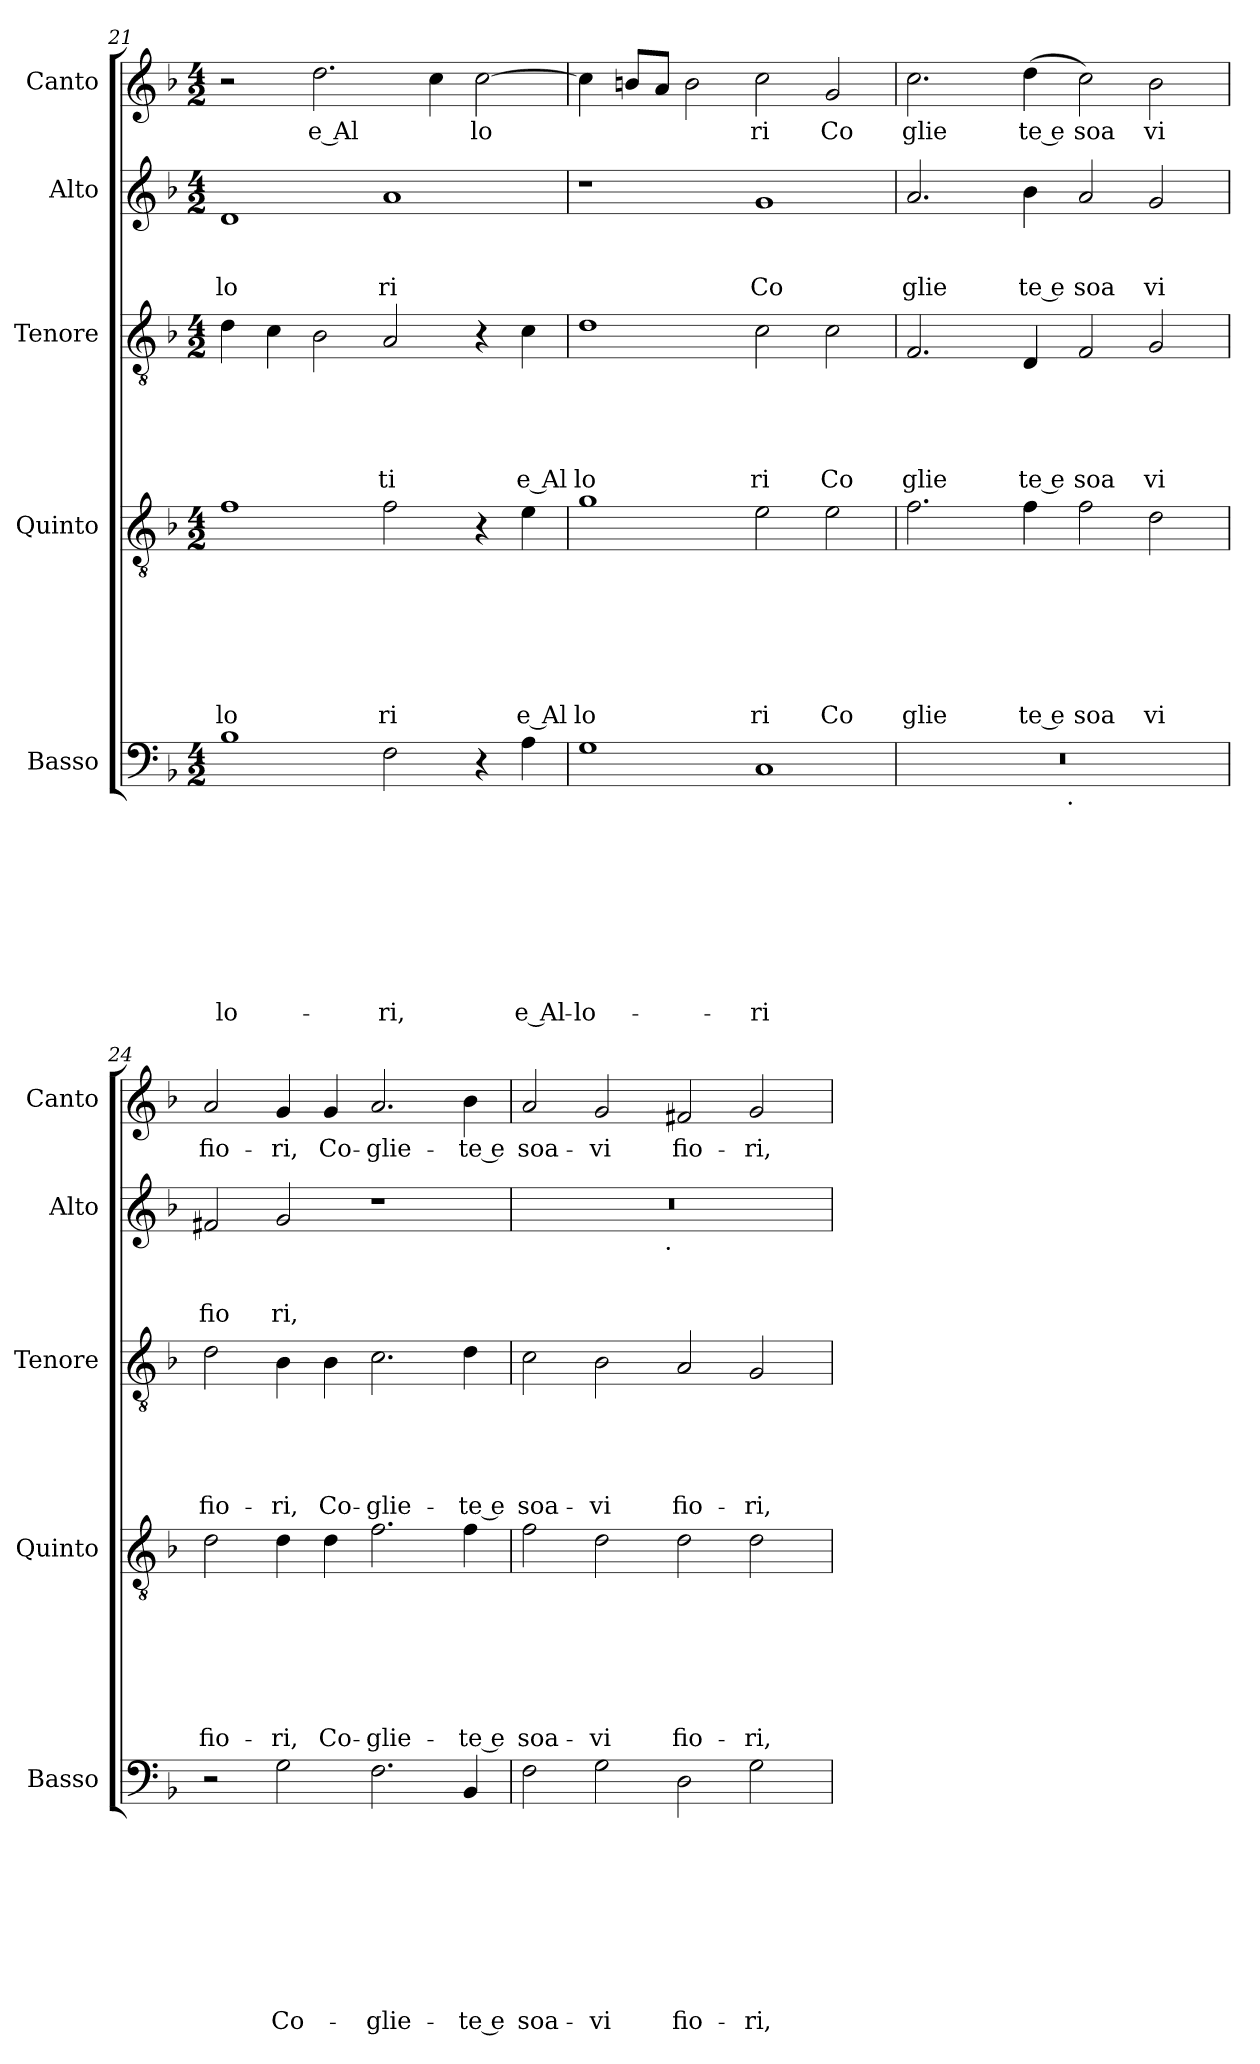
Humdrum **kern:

**kern	**text	**text	**text	**text	**text	**text	**text	**text	**text	**kern	**text	**text	**text	**text	**text	**text	**text	**kern	**text	**text	**text	**text	**text	**kern	**text	**text	**text	**kern	**text
*part5	*part5	*part5	*part5	*part5	*part5	*part5	*part5	*part5	*part5	*part4	*part4	*part4	*part4	*part4	*part4	*part4	*part4	*part3	*part3	*part3	*part3	*part3	*part3	*part2	*part2	*part2	*part2	*part1	*part1
*staff5	*staff5	*staff5	*staff5	*staff5	*staff5	*staff5	*staff5	*staff5	*staff5	*staff4	*staff4	*staff4	*staff4	*staff4	*staff4	*staff4	*staff4	*staff3	*staff3	*staff3	*staff3	*staff3	*staff3	*staff2	*staff2	*staff2	*staff2	*staff1	*staff1
*I"Basso	*	*	*	*	*	*	*	*	*	*I"Quinto	*	*	*	*	*	*	*	*I"Tenore	*	*	*	*	*	*I"Alto	*	*	*	*I"Canto	*
*I'Basso	*	*	*	*	*	*	*	*	*	*I'Quinto	*	*	*	*	*	*	*	*I'Tenore	*	*	*	*	*	*I'Alto	*	*	*	*I'Canto	*
*clefF4	*	*	*	*	*	*	*	*	*	*clefGv2	*	*	*	*	*	*	*	*clefGv2	*	*	*	*	*	*clefG2	*	*	*	*clefG2	*
*k[b-]	*	*	*	*	*	*	*	*	*	*k[b-]	*	*	*	*	*	*	*	*k[b-]	*	*	*	*	*	*k[b-]	*	*	*	*k[b-]	*
*F:	*	*	*	*	*	*	*	*	*	*F:	*	*	*	*	*	*	*	*F:	*	*	*	*	*	*F:	*	*	*	*F:	*
*M4/2	*	*	*	*	*	*	*	*	*	*M4/2	*	*	*	*	*	*	*	*M4/2	*	*	*	*	*	*M4/2	*	*	*	*M4/2	*
=21	=21	=21	=21	=21	=21	=21	=21	=21	=21	=21	=21	=21	=21	=21	=21	=21	=21	=21	=21	=21	=21	=21	=21	=21	=21	=21	=21	=21	=21
!	!	!	!	!	!	!	!	!	!LO:LY:b	!	!	!	!	!	!	!	!LO:LY:b	!	!	!	!	!	!	!	!	!	!LO:LY:b	!	!
1B-	.	.	.	.	.	.	.	.	-lo-	1f	.	.	.	.	.	.	lo	4d\	.	.	.	.	.	1d	.	.	lo	2r	.
.	.	.	.	.	.	.	.	.	.	.	.	.	.	.	.	.	.	4c\	.	.	.	.	.	.	.	.	.	.	.
!	!	!	!	!	!	!	!	!	!	!	!	!	!	!	!	!	!	!	!	!	!	!	!	!	!	!	!	!	!LO:LY:b
.	.	.	.	.	.	.	.	.	.	.	.	.	.	.	.	.	.	2B-\	.	.	.	.	.	.	.	.	.	2.dd\	e Al
!	!	!	!	!	!	!	!	!	!LO:LY:b	!	!	!	!	!	!	!	!LO:LY:b	!	!	!	!	!	!LO:LY:b	!	!	!	!LO:LY:b	!	!
2F\	.	.	.	.	.	.	.	.	-ri,	2f\	.	.	.	.	.	.	ri	2A/	.	.	.	.	ti	1a	.	.	ri	.	.
.	.	.	.	.	.	.	.	.	.	.	.	.	.	.	.	.	.	.	.	.	.	.	.	.	.	.	.	4cc\	.
!	!	!	!	!	!	!	!	!	!	!	!	!	!	!	!	!	!	!	!	!	!	!	!	!	!	!	!	!	!LO:LY:b
4r	.	.	.	.	.	.	.	.	.	4r	.	.	.	.	.	.	.	4r	.	.	.	.	.	.	.	.	.	[>2cc\	lo
!	!	!	!	!	!	!	!	!	!LO:LY:b:rj	!	!	!	!	!	!	!	!LO:LY:b:rj	!	!	!	!	!	!LO:LY:b:rj	!	!	!	!	!	!
4A\	.	.	.	.	.	.	.	.	e Al-	4e\	.	.	.	.	.	.	e Al	4c\	.	.	.	.	e Al	.	.	.	.	.	.
=22	=22	=22	=22	=22	=22	=22	=22	=22	=22	=22	=22	=22	=22	=22	=22	=22	=22	=22	=22	=22	=22	=22	=22	=22	=22	=22	=22	=22	=22
!	!	!	!	!	!	!	!	!	!LO:LY:b	!	!	!	!	!	!	!	!LO:LY:b	!	!	!	!	!	!LO:LY:b	!	!	!	!	!	!
1G	.	.	.	.	.	.	.	.	-lo-	1g	.	.	.	.	.	.	lo	1d	.	.	.	.	lo	1r	.	.	.	4cc\]	.
.	.	.	.	.	.	.	.	.	.	.	.	.	.	.	.	.	.	.	.	.	.	.	.	.	.	.	.	8b/L	.
.	.	.	.	.	.	.	.	.	.	.	.	.	.	.	.	.	.	.	.	.	.	.	.	.	.	.	.	8a/J	.
.	.	.	.	.	.	.	.	.	.	.	.	.	.	.	.	.	.	.	.	.	.	.	.	.	.	.	.	2b\	.
!	!	!	!	!	!	!	!	!	!LO:LY:b	!	!	!	!	!	!	!	!LO:LY:b	!	!	!	!	!	!LO:LY:b	!	!	!	!LO:LY:b	!	!LO:LY:b
1C	.	.	.	.	.	.	.	.	-ri	2e\	.	.	.	.	.	.	ri	2c\	.	.	.	.	ri	1g	.	.	Co	2cc\	ri
!	!	!	!	!	!	!	!	!	!	!	!	!	!	!	!	!	!LO:LY:b	!	!	!	!	!	!LO:LY:b	!	!	!	!	!	!LO:LY:b
.	.	.	.	.	.	.	.	.	.	2e\	.	.	.	.	.	.	Co	2c\	.	.	.	.	Co	.	.	.	.	2g/	Co
=23	=23	=23	=23	=23	=23	=23	=23	=23	=23	=23	=23	=23	=23	=23	=23	=23	=23	=23	=23	=23	=23	=23	=23	=23	=23	=23	=23	=23	=23
!	!	!	!	!	!	!	!	!	!	!	!	!	!	!	!	!	!LO:LY:b	!	!	!	!	!	!LO:LY:b	!	!	!	!LO:LY:b	!	!LO:LY:b
*^	*	*	*	*	*	*	*	*	*	*	*	*	*	*	*	*	*	*	*	*	*	*	*	*	*	*	*	*	*
0r	2ryy	.	.	.	.	.	.	.	.	.	2.f\	.	.	.	.	.	.	glie	2.F/	.	.	.	.	glie	2.a/	.	.	glie	2.cc\	glie
.	4...ryy	.	.	.	.	.	.	.	.	.	.	.	.	.	.	.	.	.	.	.	.	.	.	.	.	.	.	.	.	.
!	!	!	!	!	!	!	!	!	!	!	!	!	!	!	!	!	!	!LO:LY:b:rj	!	!	!	!	!	!LO:LY:b:rj	!	!	!	!LO:LY:b:rj	!	!LO:LY:b:rj
.	.	.	.	.	.	.	.	.	.	.	4f\	.	.	.	.	.	.	te e	4D/	.	.	.	.	te e	4b-\	.	.	te e	(<4dd\	te e
!	!LO:TX:b:t=.	!	!	!	!	!	!	!	!	!	!	!	!	!	!	!	!	!	!	!	!	!	!	!	!	!	!	!	!	!
.	1ryy	.	.	.	.	.	.	.	.	.	.	.	.	.	.	.	.	.	.	.	.	.	.	.	.	.	.	.	.	.
!	!	!	!	!	!	!	!	!	!	!	!	!	!	!	!	!	!	!LO:LY:b	!	!	!	!	!	!LO:LY:b	!	!	!	!LO:LY:b	!	!LO:LY:b
.	.	.	.	.	.	.	.	.	.	.	2f\	.	.	.	.	.	.	soa	2F/	.	.	.	.	soa	2a/	.	.	soa	2cc\)	soa
!	!	!	!	!	!	!	!	!	!	!	!	!	!	!	!	!	!	!LO:LY:b	!	!	!	!	!	!LO:LY:b	!	!	!	!LO:LY:b	!	!LO:LY:b
.	.	.	.	.	.	.	.	.	.	.	2d\	.	.	.	.	.	.	vi	2G/	.	.	.	.	vi	2g/	.	.	vi	2b-\	vi
.	32ryy	.	.	.	.	.	.	.	.	.	.	.	.	.	.	.	.	.	.	.	.	.	.	.	.	.	.	.	.	.
!!LO:LB:g=z
=24	=24	=24	=24	=24	=24	=24	=24	=24	=24	=24	=24	=24	=24	=24	=24	=24	=24	=24	=24	=24	=24	=24	=24	=24	=24	=24	=24	=24	=24	=24
!	!	!	!	!	!	!	!	!	!	!	!	!	!	!	!	!	!	!LO:LY:b	!	!	!	!	!	!LO:LY:b	!	!	!	!LO:LY:b	!	!LO:LY:b
*v	*v	*	*	*	*	*	*	*	*	*	*	*	*	*	*	*	*	*	*	*	*	*	*	*	*	*	*	*	*	*
2r	.	.	.	.	.	.	.	.	.	2d\	.	.	.	.	.	.	fio-	2d\	.	.	.	.	fio-	2f#X/	.	.	fio	2a/	fio-
!	!	!	!	!	!	!	!	!	!LO:LY:b	!	!	!	!	!	!	!	!LO:LY:b	!	!	!	!	!	!LO:LY:b	!	!	!	!LO:LY:b	!	!LO:LY:b
2G\	.	.	.	.	.	.	.	.	Co-	4d\	.	.	.	.	.	.	-ri,	4B-\	.	.	.	.	-ri,	2g/	.	.	ri,	4g/	-ri,
!	!	!	!	!	!	!	!	!	!	!	!	!	!	!	!	!	!LO:LY:b	!	!	!	!	!	!LO:LY:b	!	!	!	!	!	!LO:LY:b
.	.	.	.	.	.	.	.	.	.	4d\	.	.	.	.	.	.	Co-	4B-\	.	.	.	.	Co-	.	.	.	.	4g/	Co-
!	!	!	!	!	!	!	!	!	!LO:LY:b	!	!	!	!	!	!	!	!LO:LY:b	!	!	!	!	!	!LO:LY:b	!	!	!	!	!	!LO:LY:b
2.F\	.	.	.	.	.	.	.	.	-glie-	2.f\	.	.	.	.	.	.	-glie-	2.c\	.	.	.	.	-glie-	1r	.	.	.	2.a/	-glie-
!	!	!	!	!	!	!	!	!	!LO:LY:b:rj	!	!	!	!	!	!	!	!LO:LY:b:rj	!	!	!	!	!	!LO:LY:b:rj	!	!	!	!	!	!LO:LY:b:rj
4BB-/	.	.	.	.	.	.	.	.	-te e	4f\	.	.	.	.	.	.	-te e	4d\	.	.	.	.	-te e	.	.	.	.	4b-\	-te e
=25	=25	=25	=25	=25	=25	=25	=25	=25	=25	=25	=25	=25	=25	=25	=25	=25	=25	=25	=25	=25	=25	=25	=25	=25	=25	=25	=25	=25	=25
!	!	!	!	!	!	!	!	!	!LO:LY:b	!	!	!	!	!	!	!	!LO:LY:b	!	!	!	!	!	!LO:LY:b	!	!	!	!	!	!LO:LY:b
*	*	*	*	*	*	*	*	*	*	*	*	*	*	*	*	*	*	*	*	*	*	*	*	*^	*	*	*	*	*
2F\	.	.	.	.	.	.	.	.	soa-	2f\	.	.	.	.	.	.	soa-	2c\	.	.	.	.	soa-	0r	2ryy	.	.	.	2a/	soa-
!	!	!	!	!	!	!	!	!	!LO:LY:b	!	!	!	!	!	!	!	!LO:LY:b	!	!	!	!	!	!LO:LY:b	!	!	!	!	!	!	!LO:LY:b
2G\	.	.	.	.	.	.	.	.	-vi	2d\	.	.	.	.	.	.	-vi	2B-\	.	.	.	.	-vi	.	4...ryy	.	.	.	2g/	-vi
!	!	!	!	!	!	!	!	!	!	!	!	!	!	!	!	!	!	!	!	!	!	!	!	!	!LO:TX:b:t=.	!	!	!	!	!
.	.	.	.	.	.	.	.	.	.	.	.	.	.	.	.	.	.	.	.	.	.	.	.	.	1ryy	.	.	.	.	.
!	!	!	!	!	!	!	!	!	!LO:LY:b	!	!	!	!	!	!	!	!LO:LY:b	!	!	!	!	!	!LO:LY:b	!	!	!	!	!	!	!LO:LY:b
2D\	.	.	.	.	.	.	.	.	fio-	2d\	.	.	.	.	.	.	fio-	2A/	.	.	.	.	fio-	.	.	.	.	.	2f#X/	fio-
!	!	!	!	!	!	!	!	!	!LO:LY:b	!	!	!	!	!	!	!	!LO:LY:b	!	!	!	!	!	!LO:LY:b	!	!	!	!	!	!	!LO:LY:b
2G\	.	.	.	.	.	.	.	.	-ri,	2d\	.	.	.	.	.	.	-ri,	2G/	.	.	.	.	-ri,	.	.	.	.	.	2g/	-ri,
.	.	.	.	.	.	.	.	.	.	.	.	.	.	.	.	.	.	.	.	.	.	.	.	.	32ryy	.	.	.	.	.
*	*	*	*	*	*	*	*	*	*	*	*	*	*	*	*	*	*	*	*	*	*	*	*	*v	*v	*	*	*	*	*
=	=	=	=	=	=	=	=	=	=	=	=	=	=	=	=	=	=	=	=	=	=	=	=	=	=	=	=	=	=
*-	*-	*-	*-	*-	*-	*-	*-	*-	*-	*-	*-	*-	*-	*-	*-	*-	*-	*-	*-	*-	*-	*-	*-	*-	*-	*-	*-	*-	*-
